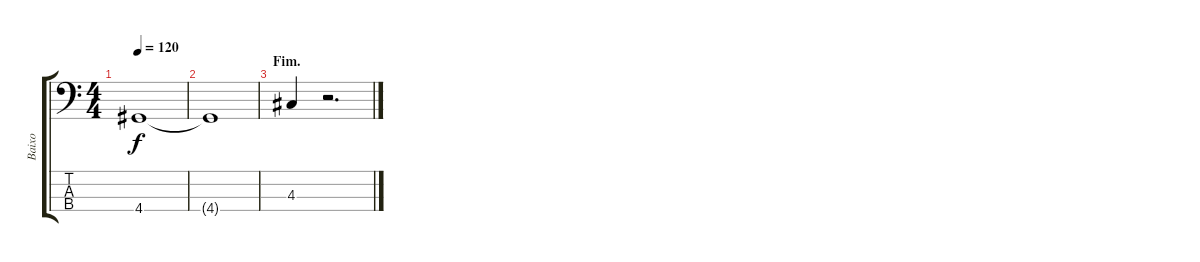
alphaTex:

\track ("Baixo" "Baixo") {instrument electricbassfinger}
\staff {score tabs}
\tuning (G2 D2 A1 E1) {hide}
\ts (4 4)
\tempo 120
\clef f4
\ks c
4.4.1{dy f} |
4.4{t}.1 |
\section ("" "Fim.")
4.3.4 r.2{d}
